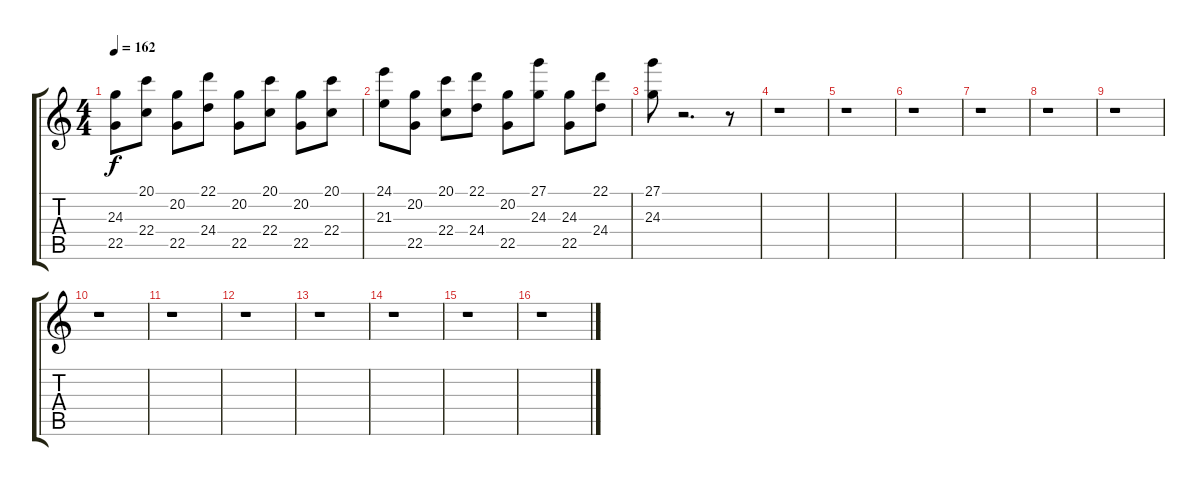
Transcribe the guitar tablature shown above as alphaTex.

\track "" {instrument stringensemble1}
\staff {score tabs}
\tuning (E4 B3 G3 D3 A2 E2) {hide}
\ts (4 4)
\tempo 162
\clef g2
\ks c
(24.3 22.5).8{dy f} (20.1 22.4).8 (20.2 22.5).8 (22.1 24.4).8 (20.2 22.5).8 (20.1 22.4).8 (20.2 22.5).8 (20.1 22.4).8 |
(24.1 21.3).8 (20.2 22.5).8 (20.1 22.4).8 (22.1 24.4).8 (20.2 22.5).8 (27.1 24.3).8 (24.3 22.5).8 (22.1 24.4).8 |
(27.1 24.3).8 r.2{d} r.8 |
r.1 |
r.1 |
r.1 |
r.1 |
r.1 |
r.1 |
r.1 |
r.1 |
r.1 |
r.1 |
r.1 |
r.1 |
r.1
